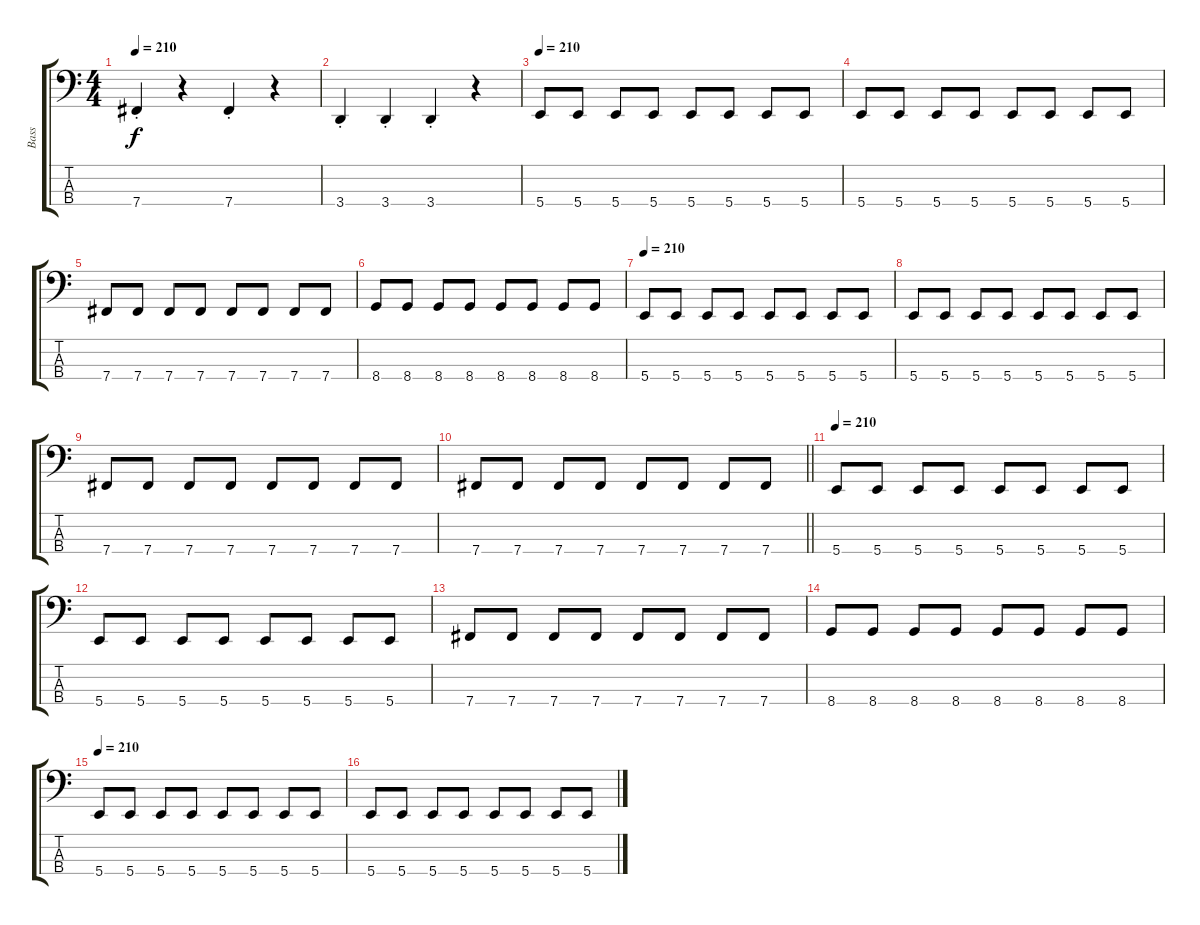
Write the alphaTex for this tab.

\track ("Bass" "Bass") {instrument electricbassfinger}
\staff {score tabs}
\tuning (E2 B1 Gb1 B0) {hide}
\ts (4 4)
\tempo 210
\clef f4
\ks c
7.4{st}.4{dy f} r.4 7.4{st}.4 r.4 |
3.4{st}.4 3.4{st}.4 3.4{st}.4 r.4 |
\tempo 210
5.4.8 5.4.8 5.4.8 5.4.8 5.4.8 5.4.8 5.4.8 5.4.8 |
5.4.8 5.4.8 5.4.8 5.4.8 5.4.8 5.4.8 5.4.8 5.4.8 |
7.4.8 7.4.8 7.4.8 7.4.8 7.4.8 7.4.8 7.4.8 7.4.8 |
8.4.8 8.4.8 8.4.8 8.4.8 8.4.8 8.4.8 8.4.8 8.4.8 |
\tempo 210
5.4.8 5.4.8 5.4.8 5.4.8 5.4.8 5.4.8 5.4.8 5.4.8 |
5.4.8 5.4.8 5.4.8 5.4.8 5.4.8 5.4.8 5.4.8 5.4.8 |
7.4.8 7.4.8 7.4.8 7.4.8 7.4.8 7.4.8 7.4.8 7.4.8 |
\barLineRight lightlight
7.4.8 7.4.8 7.4.8 7.4.8 7.4.8 7.4.8 7.4.8 7.4.8 |
\tempo 210
5.4.8 5.4.8 5.4.8 5.4.8 5.4.8 5.4.8 5.4.8 5.4.8 |
5.4.8 5.4.8 5.4.8 5.4.8 5.4.8 5.4.8 5.4.8 5.4.8 |
7.4.8 7.4.8 7.4.8 7.4.8 7.4.8 7.4.8 7.4.8 7.4.8 |
8.4.8 8.4.8 8.4.8 8.4.8 8.4.8 8.4.8 8.4.8 8.4.8 |
\tempo 210
5.4.8 5.4.8 5.4.8 5.4.8 5.4.8 5.4.8 5.4.8 5.4.8 |
5.4.8 5.4.8 5.4.8 5.4.8 5.4.8 5.4.8 5.4.8 5.4.8
